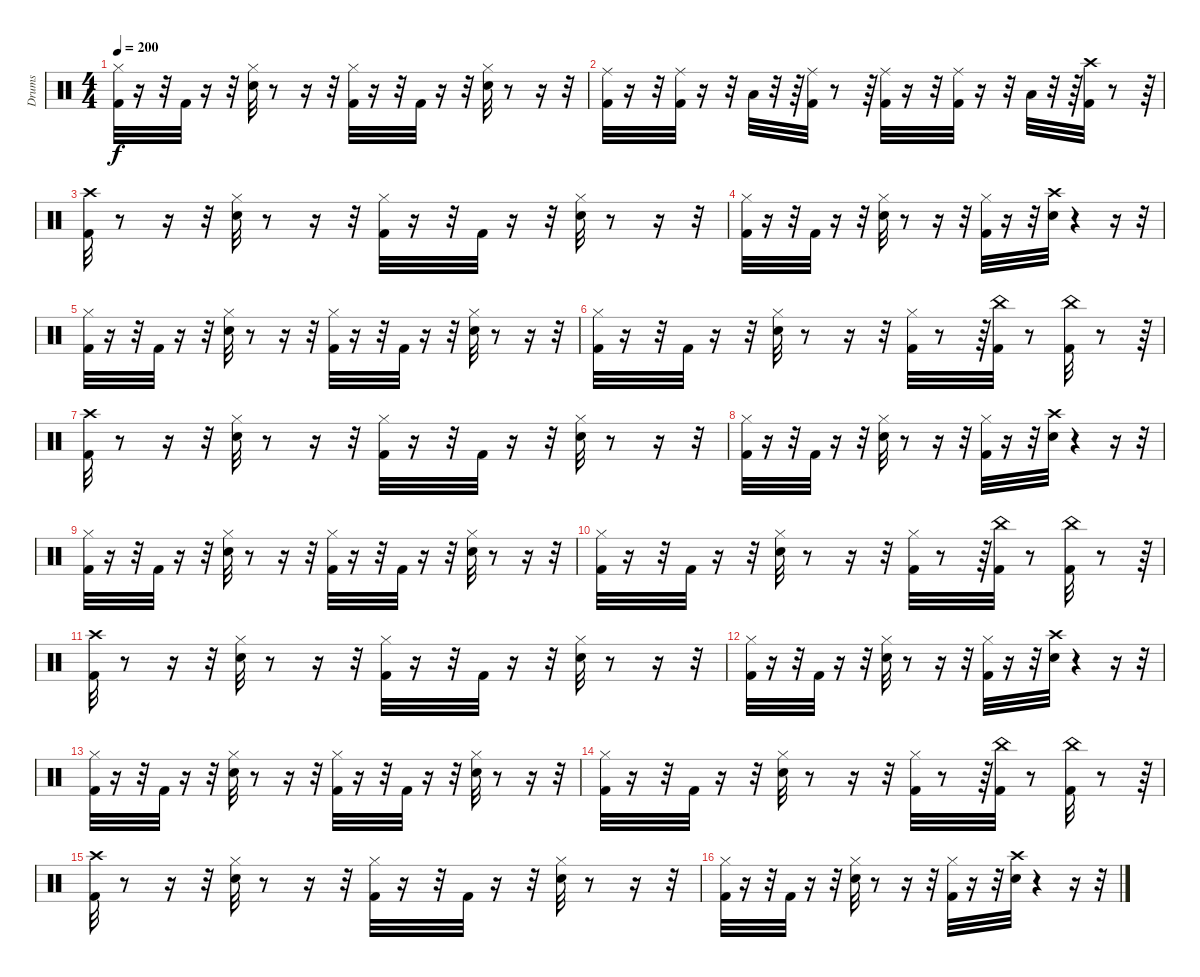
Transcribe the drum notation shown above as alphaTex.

\track ("Drums" "Drums") {instrument percussion}
\staff {score}
\articulation defaults
\ts (4 4)
\tempo 200
\clef neutral
\ks c
("Kick (hit) 2" "Hi-Hat (closed)").32{dy f} r.16 r.32 "Kick (hit) 2".32 r.16 r.32 ("Snare (hit) 2" "Hi-Hat (closed)").32 r.8 r.16 r.32 ("Kick (hit) 2" "Hi-Hat (closed)").32 r.16 r.32 "Kick (hit) 2".32 r.16 r.32 ("Snare (hit) 2" "Hi-Hat (closed)").32 r.8 r.16 r.32 |
("Kick (hit) 2" "Ride (middle)").32 r.16 r.32 ("Kick (hit) 2" "Ride (middle)").32 r.16 r.32 "Low Tom (hit)".32 r.32 r.64 ("Ride (middle)" "Kick (hit) 2").32 r.8 r.64 ("Ride (middle)" "Kick (hit) 2").32 r.16 r.32 ("Ride (middle)" "Kick (hit) 2").32 r.16 r.32 "Low Tom (hit)".32 r.32 r.64 ("Crash high (hit)" "Kick (hit) 2").32 r.8 r.64 |
("Kick (hit) 2" "Crash high (hit)").32 r.8 r.16 r.32 ("Hi-Hat (closed)" "Snare (hit) 2").32 r.8 r.16 r.32 ("Hi-Hat (closed)" "Kick (hit) 2").32 r.16 r.32 "Kick (hit) 2".32 r.16 r.32 ("Hi-Hat (closed)" "Snare (hit) 2").32 r.8 r.16 r.32 |
("Kick (hit) 2" "Hi-Hat (closed)").32 r.16 r.32 "Kick (hit) 2".32 r.16 r.32 ("Snare (hit) 2" "Hi-Hat (closed)").32 r.8 r.16 r.32 ("Hi-Hat (closed)" "Kick (hit) 2").32 r.16 r.32 ("Crash high (hit)" "Snare (hit) 2").32 r.4 r.16 r.32 |
("Hi-Hat (closed)" "Kick (hit) 2").32 r.16 r.32 "Kick (hit) 2".32 r.16 r.32 ("Snare (hit) 2" "Hi-Hat (closed)").32 r.8 r.16 r.32 ("Hi-Hat (closed)" "Kick (hit) 2").32 r.16 r.32 "Kick (hit) 2".32 r.16 r.32 ("Snare (hit) 2" "Hi-Hat (closed)").32 r.8 r.16 r.32 |
("Kick (hit) 2" "Hi-Hat (closed)").32 r.16 r.32 "Kick (hit) 2".32 r.16 r.32 ("Snare (hit) 2" "Hi-Hat (closed)").32 r.8 r.16 r.32 ("Hi-Hat (closed)" "Kick (hit) 2").32 r.8 r.64 ("China (hit)" "Kick (hit) 2").32 r.8 ("China (hit)" "Kick (hit) 2").32 r.8 r.64 |
("Kick (hit) 2" "Crash high (hit)").32 r.8 r.16 r.32 ("Hi-Hat (closed)" "Snare (hit) 2").32 r.8 r.16 r.32 ("Hi-Hat (closed)" "Kick (hit) 2").32 r.16 r.32 "Kick (hit) 2".32 r.16 r.32 ("Snare (hit) 2" "Hi-Hat (closed)").32 r.8 r.16 r.32 |
("Hi-Hat (closed)" "Kick (hit) 2").32 r.16 r.32 "Kick (hit) 2".32 r.16 r.32 ("Snare (hit) 2" "Hi-Hat (closed)").32 r.8 r.16 r.32 ("Hi-Hat (closed)" "Kick (hit) 2").32 r.16 r.32 ("Snare (hit) 2" "Crash high (hit)").32 r.4 r.16 r.32 |
("Hi-Hat (closed)" "Kick (hit) 2").32 r.16 r.32 "Kick (hit) 2".32 r.16 r.32 ("Snare (hit) 2" "Hi-Hat (closed)").32 r.8 r.16 r.32 ("Hi-Hat (closed)" "Kick (hit) 2").32 r.16 r.32 "Kick (hit) 2".32 r.16 r.32 ("Snare (hit) 2" "Hi-Hat (closed)").32 r.8 r.16 r.32 |
("Kick (hit) 2" "Hi-Hat (closed)").32 r.16 r.32 "Kick (hit) 2".32 r.16 r.32 ("Snare (hit) 2" "Hi-Hat (closed)").32 r.8 r.16 r.32 ("Kick (hit) 2" "Hi-Hat (closed)").32 r.8 r.64 ("China (hit)" "Kick (hit) 2").32 r.8 ("China (hit)" "Kick (hit) 2").32 r.8 r.64 |
("Kick (hit) 2" "Crash high (hit)").32 r.8 r.16 r.32 ("Hi-Hat (closed)" "Snare (hit) 2").32 r.8 r.16 r.32 ("Hi-Hat (closed)" "Kick (hit) 2").32 r.16 r.32 "Kick (hit) 2".32 r.16 r.32 ("Hi-Hat (closed)" "Snare (hit) 2").32 r.8 r.16 r.32 |
("Hi-Hat (closed)" "Kick (hit) 2").32 r.16 r.32 "Kick (hit) 2".32 r.16 r.32 ("Snare (hit) 2" "Hi-Hat (closed)").32 r.8 r.16 r.32 ("Hi-Hat (closed)" "Kick (hit) 2").32 r.16 r.32 ("Snare (hit) 2" "Crash high (hit)").32 r.4 r.16 r.32 |
("Kick (hit) 2" "Hi-Hat (closed)").32 r.16 r.32 "Kick (hit) 2".32 r.16 r.32 ("Snare (hit) 2" "Hi-Hat (closed)").32 r.8 r.16 r.32 ("Kick (hit) 2" "Hi-Hat (closed)").32 r.16 r.32 "Kick (hit) 2".32 r.16 r.32 ("Snare (hit) 2" "Hi-Hat (closed)").32 r.8 r.16 r.32 |
("Kick (hit) 2" "Hi-Hat (closed)").32 r.16 r.32 "Kick (hit) 2".32 r.16 r.32 ("Snare (hit) 2" "Hi-Hat (closed)").32 r.8 r.16 r.32 ("Kick (hit) 2" "Hi-Hat (closed)").32 r.8 r.64 ("China (hit)" "Kick (hit) 2").32 r.8 ("China (hit)" "Kick (hit) 2").32 r.8 r.64 |
("Kick (hit) 2" "Crash high (hit)").32 r.8 r.16 r.32 ("Hi-Hat (closed)" "Snare (hit) 2").32 r.8 r.16 r.32 ("Kick (hit) 2" "Hi-Hat (closed)").32 r.16 r.32 "Kick (hit) 2".32 r.16 r.32 ("Hi-Hat (closed)" "Snare (hit) 2").32 r.8 r.16 r.32 |
("Hi-Hat (closed)" "Kick (hit) 2").32 r.16 r.32 "Kick (hit) 2".32 r.16 r.32 ("Snare (hit) 2" "Hi-Hat (closed)").32 r.8 r.16 r.32 ("Hi-Hat (closed)" "Kick (hit) 2").32 r.16 r.32 ("Crash high (hit)" "Snare (hit) 2").32 r.4 r.16 r.32
